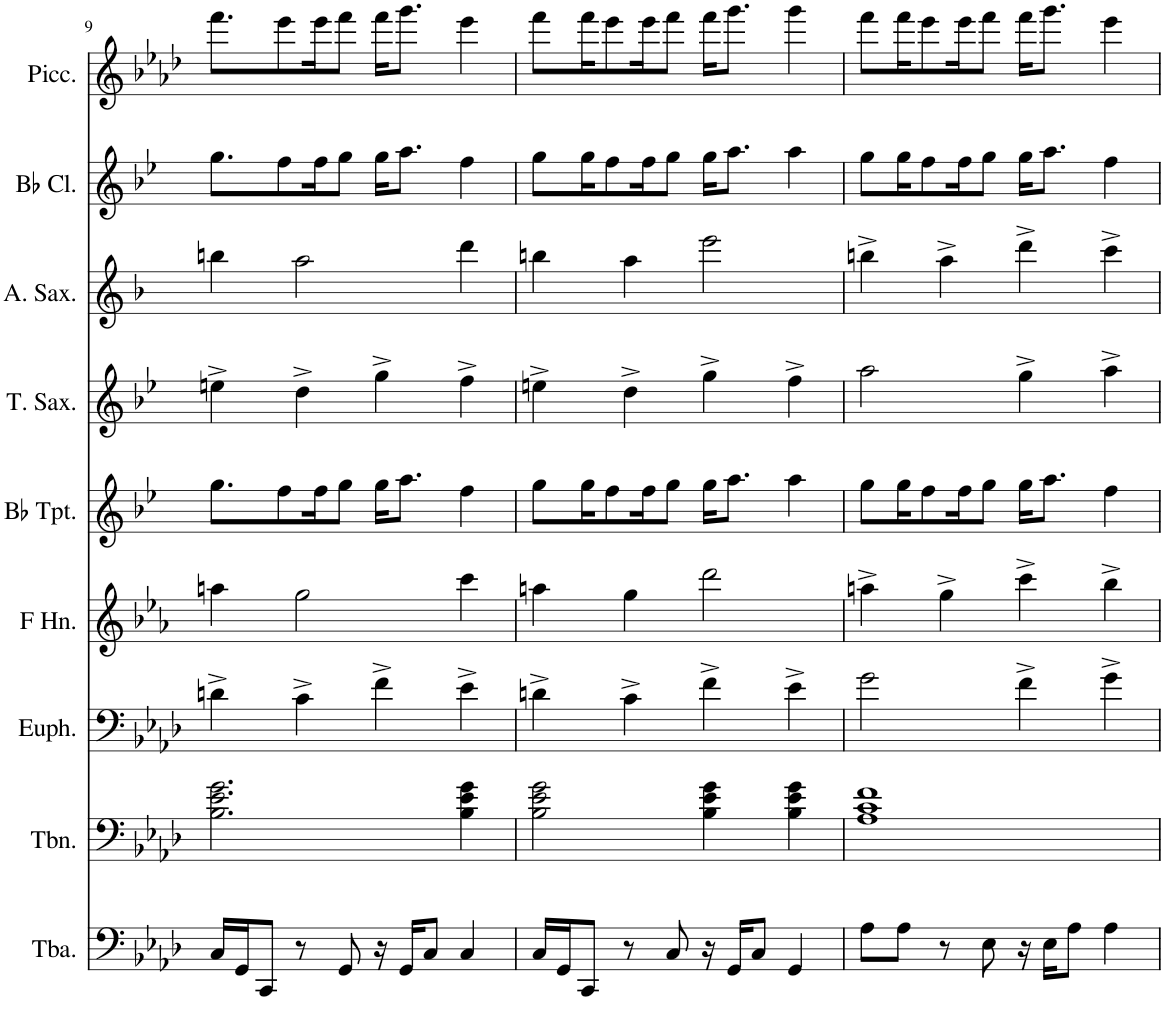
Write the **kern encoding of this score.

**kern	**kern	**kern	**kern	**kern	**kern	**kern	**kern	**kern
*part9	*part8	*part7	*part6	*part5	*part4	*part3	*part2	*part1
*staff9	*staff8	*staff7	*staff6	*staff5	*staff4	*staff3	*staff2	*staff1
*I"Tuba	*I"Trombone	*I"Euphonium	*I"Horn in F	*I"Bb Trumpet	*I"Tenor Saxophone	*I"Alto Saxophone	*I"Bb Clarinet	*I"Piccolo
*I'Tba.	*I'Tbn.	*I'Euph.	*	*I'Bb Tpt.	*I'T. Sax.	*I'A. Sax.	*I'Bb Cl.	*I'Picc.
!!LO:PB:g=z
*clefF4	*clefF4	*clefF4	*clefG2	*clefG2	*clefG2	*clefG2	*clefG2	*clefG2
*	*	*	*Trd4c7	*Trd1c2	*Trd8c14	*Trd5c9	*Trd1c2	*Trd-7c-12
*k[b-e-a-d-]	*k[b-e-a-d-]	*k[b-e-a-d-]	*k[b-e-a-]	*k[b-e-]	*k[b-e-]	*k[b-]	*k[b-e-]	*k[b-e-a-d-]
*M4/4	*M4/4	*M4/4	*M4/4	*M4/4	*M4/4	*M4/4	*M4/4	*M4/4
=9	=9	=9	=9	=9	=9	=9	=9	=9
16C/LL	2.B-\ 2.e-\ 2.g\	4dn^\	4aan\	8.gg\L	4een^\	4bbn\	8.gg\L	8.fff\L
16GG/J	.	.	.	.	.	.	.	.
8CC/J	.	.	.	.	.	.	.	.
.	.	.	.	8ff\	.	.	8ff\	8eee-\
8r	.	4c^\	2gg\	.	4dd^\	2aa\	.	.
.	.	.	.	16ff\K	.	.	16ff\K	16eee-\K
8GG/	.	.	.	8gg\J	.	.	8gg\J	8fff\J
16r	.	4f^\	.	16gg\KL	4gg^\	.	16gg\KL	16fff\KL
16GG/KL	.	.	.	8.aa\J	.	.	8.aa\J	8.ggg\J
8C/J	.	.	.	.	.	.	.	.
4C/	4B-\ 4e-\ 4g\	4e-^\	4ccc\	4ff\	4ff^\	4ddd\	4ff\	4eee-\
=10	=10	=10	=10	=10	=10	=10	=10	=10
16C/LL	2B-\ 2e-\ 2g\	4dn^\	4aan\	8gg\L	4een^\	4bbn\	8gg\L	8fff\L
16GG/J	.	.	.	.	.	.	.	.
8CC/J	.	.	.	16gg\K	.	.	16gg\K	16fff\K
.	.	.	.	8ff\	.	.	8ff\	8eee-\
8r	.	4c^\	4gg\	.	4dd^\	4aa\	.	.
.	.	.	.	16ff\K	.	.	16ff\K	16eee-\K
8C/	.	.	.	8gg\J	.	.	8gg\J	8fff\J
16r	4B-\ 4e-\ 4g\	4f^\	2ddd\	16gg\KL	4gg^\	2eee\	16gg\KL	16fff\KL
16GG/KL	.	.	.	8.aa\J	.	.	8.aa\J	8.ggg\J
8C/J	.	.	.	.	.	.	.	.
4GG/	4B-\ 4e-\ 4g\	4e-^\	.	4aa\	4ff^\	.	4aa\	4ggg\
=11	=11	=11	=11	=11	=11	=11	=11	=11
8A-\L	1A- 1c 1f	2g\	4aan^\	8gg\L	2aa\	4bbn^\	8gg\L	8fff\L
8A-\J	.	.	.	16gg\K	.	.	16gg\K	16fff\K
.	.	.	.	8ff\	.	.	8ff\	8eee-\
8r	.	.	4gg^\	.	.	4aa^\	.	.
.	.	.	.	16ff\K	.	.	16ff\K	16eee-\K
8E-\	.	.	.	8gg\J	.	.	8gg\J	8fff\J
16r	.	4f^\	4ccc^\	16gg\KL	4gg^\	4ddd^\	16gg\KL	16fff\KL
16E-\KL	.	.	.	8.aa\J	.	.	8.aa\J	8.ggg\J
8A-\J	.	.	.	.	.	.	.	.
4A-\	.	4g^\	4bb-^\	4ff\	4aa^\	4ccc^\	4ff\	4eee-\
=	=	=	=	=	=	=	=	=
*-	*-	*-	*-	*-	*-	*-	*-	*-
